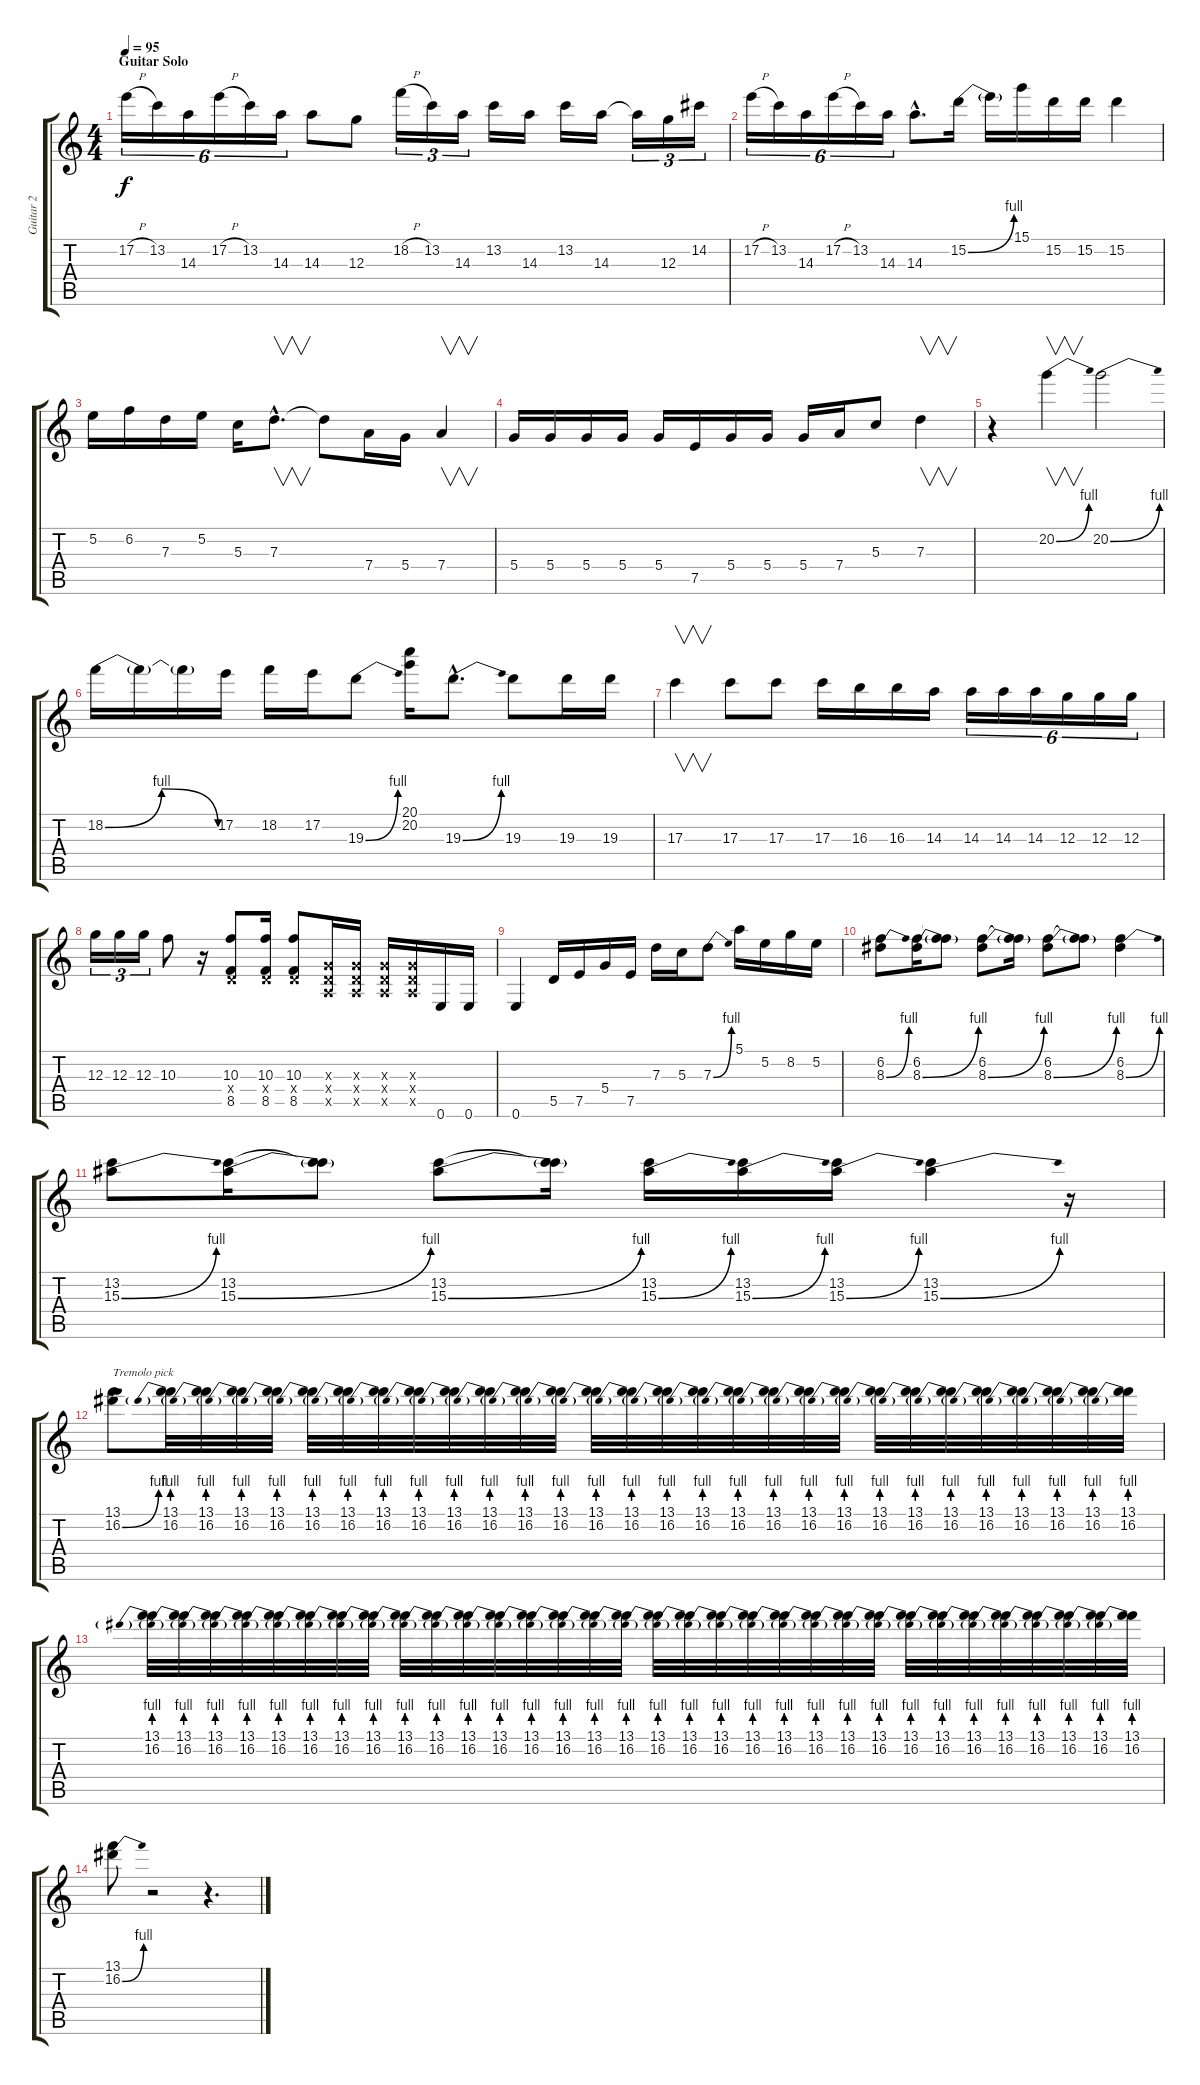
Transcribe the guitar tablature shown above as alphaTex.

\track ("Guitar 2" "Guitar 2") {instrument distortionguitar}
\staff {score tabs}
\tuning (E4 B3 G3 D3 A2 E2) {hide}
\ts (4 4)
\section ("" "Guitar Solo")
\tempo 95
\clef g2
\ks c
17.2{h}.16{tu (6 4) dy f} 13.2.16{tu (6 4)} 14.3.16{tu (6 4)} 17.2{h}.16{tu (6 4)} 13.2.16{tu (6 4)} 14.3.16{tu (6 4)} 14.3.8 12.3.8 18.2{h}.16{tu (3 2)} 13.2.16{tu (3 2)} 14.3.16{tu (3 2)} 13.2.16 14.3.16 13.2.16 14.3.16 14.3{t}.16{tu (3 2)} 12.3.16{tu (3 2)} 14.2.16{tu (3 2)} |
17.2{h}.16{tu (6 4)} 13.2.16{tu (6 4)} 14.3.16{tu (6 4)} 17.2{h}.16{tu (6 4)} 13.2.16{tu (6 4)} 14.3.16{tu (6 4)} 14.3{hac}.8{d} 15.2{be (bend 0 0 60 4)}.16 15.2{t}.16 15.1.16 15.2.16 15.2.16 15.2.4 |
5.2.16 6.2.16 7.3.16 5.2.16 5.3.16 7.3{hac}.8{v d} 7.3{t}.8 7.4.16 5.4.16 7.4.4{v} |
5.4.16 5.4.16 5.4.16 5.4.16 5.4.16 7.5.16 5.4.16 5.4.16 5.4.16 7.4.16 5.3.8 7.3.4{v} |
r.4 20.2{be (bend 0 0 60 4)}.4{v} 20.2{be (bend 0 0 60 4)}.2 |
18.2{be (bendrelease 0 0 30 4 30 4 60 0)}.16 18.2{t}.16 18.2{t}.16 17.2.16 18.2.16 17.2.16 19.3{be (bend 0 0 60 4)}.8 (20.1 20.2).16 19.3{be (bend 0 0 60 4) hac}.8{d} 19.3.8 19.3.16 19.3.16 |
17.3.4{v} 17.3.8 17.3.8 17.3.16 16.3.16 16.3.16 14.3.16 14.3.16{tu (6 4)} 14.3.16{tu (6 4)} 14.3.16{tu (6 4)} 12.3.16{tu (6 4)} 12.3.16{tu (6 4)} 12.3.16{tu (6 4)} |
12.3.16{tu (3 2)} 12.3.16{tu (3 2)} 12.3.16{tu (3 2)} 10.3.8 r.16 (10.3 0.4{x} 8.5).8 (10.3 0.4{x} 8.5).16 (10.3 0.4{x} 8.5).8 (0.3{x} 0.4{x} 0.5{x}).16 (0.3{x} 0.4{x} 0.5{x}).16 (0.3{x} 0.4{x} 0.5{x}).16 (0.3{x} 0.4{x} 0.5{x}).16 0.6.16 0.6.16 |
0.6.4 5.5.16 7.5.16 5.4.16 7.5.16 7.3.16 5.3.16 7.3{be (bend 0 0 60 4)}.8 5.1.16 5.2.16 8.2.16 5.2.16 |
(6.2 8.3{be (bend 0 0 60 4)}).8 (6.2 8.3{be (bend 0 0 60 4)}).16 (6.2{t} 8.3{t}).8 (6.2 8.3{be (bend 0 0 60 4)}).8 (6.2{t} 8.3{t}).16 (6.2 8.3{be (bend 0 0 60 4)}).8 (6.2{t} 8.3{t}).8 (6.2 8.3{be (bend 0 0 60 4)}).4 |
(13.2 15.3{be (bend 0 0 60 4)}).8 (13.2 15.3{be (bend 0 0 60 4)}).16 (13.2{t} 15.3{t}).8 (13.2 15.3{be (bend 0 0 60 4)}).8 (13.2{t} 15.3{t}).16 (13.2 15.3{be (bend 0 0 60 4)}).16 (13.2 15.3{be (bend 0 0 60 4)}).16 (13.2 15.3{be (bend 0 0 60 4)}).16 (13.2 15.3{be (bend 0 0 60 4)}).4 r.16 |
(13.1 16.2{be (bend 0 0 60 4)}).8{txt "Tremolo pick"} (13.1 16.2{be (prebend 0 4 60 4)}).32 (13.1 16.2{be (prebend 0 4 60 4)}).32 (13.1 16.2{be (prebend 0 4 60 4)}).32 (13.1 16.2{be (prebend 0 4 60 4)}).32 (13.1 16.2{be (prebend 0 4 60 4)}).32 (13.1 16.2{be (prebend 0 4 60 4)}).32 (13.1 16.2{be (prebend 0 4 60 4)}).32 (13.1 16.2{be (prebend 0 4 60 4)}).32 (13.1 16.2{be (prebend 0 4 60 4)}).32 (13.1 16.2{be (prebend 0 4 60 4)}).32 (13.1 16.2{be (prebend 0 4 60 4)}).32 (13.1 16.2{be (prebend 0 4 60 4)}).32 (13.1 16.2{be (prebend 0 4 60 4)}).32 (13.1 16.2{be (prebend 0 4 60 4)}).32 (13.1 16.2{be (prebend 0 4 60 4)}).32 (13.1 16.2{be (prebend 0 4 60 4)}).32 (13.1 16.2{be (prebend 0 4 60 4)}).32 (13.1 16.2{be (prebend 0 4 60 4)}).32 (13.1 16.2{be (prebend 0 4 60 4)}).32 (13.1 16.2{be (prebend 0 4 60 4)}).32 (13.1 16.2{be (prebend 0 4 60 4)}).32 (13.1 16.2{be (prebend 0 4 60 4)}).32 (13.1 16.2{be (prebend 0 4 60 4)}).32 (13.1 16.2{be (prebend 0 4 60 4)}).32 (13.1 16.2{be (prebend 0 4 60 4)}).32 (13.1 16.2{be (prebend 0 4 60 4)}).32 (13.1 16.2{be (prebend 0 4 60 4)}).32 (13.1 16.2{be (prebend 0 4 60 4)}).32 |
(13.1 16.2{be (prebend 0 4 60 4)}).32 (13.1 16.2{be (prebend 0 4 60 4)}).32 (13.1 16.2{be (prebend 0 4 60 4)}).32 (13.1 16.2{be (prebend 0 4 60 4)}).32 (13.1 16.2{be (prebend 0 4 60 4)}).32 (13.1 16.2{be (prebend 0 4 60 4)}).32 (13.1 16.2{be (prebend 0 4 60 4)}).32 (13.1 16.2{be (prebend 0 4 60 4)}).32 (13.1 16.2{be (prebend 0 4 60 4)}).32 (13.1 16.2{be (prebend 0 4 60 4)}).32 (13.1 16.2{be (prebend 0 4 60 4)}).32 (13.1 16.2{be (prebend 0 4 60 4)}).32 (13.1 16.2{be (prebend 0 4 60 4)}).32 (13.1 16.2{be (prebend 0 4 60 4)}).32 (13.1 16.2{be (prebend 0 4 60 4)}).32 (13.1 16.2{be (prebend 0 4 60 4)}).32 (13.1 16.2{be (prebend 0 4 60 4)}).32 (13.1 16.2{be (prebend 0 4 60 4)}).32 (13.1 16.2{be (prebend 0 4 60 4)}).32 (13.1 16.2{be (prebend 0 4 60 4)}).32 (13.1 16.2{be (prebend 0 4 60 4)}).32 (13.1 16.2{be (prebend 0 4 60 4)}).32 (13.1 16.2{be (prebend 0 4 60 4)}).32 (13.1 16.2{be (prebend 0 4 60 4)}).32 (13.1 16.2{be (prebend 0 4 60 4)}).32 (13.1 16.2{be (prebend 0 4 60 4)}).32 (13.1 16.2{be (prebend 0 4 60 4)}).32 (13.1 16.2{be (prebend 0 4 60 4)}).32 (13.1 16.2{be (prebend 0 4 60 4)}).32 (13.1 16.2{be (prebend 0 4 60 4)}).32 (13.1 16.2{be (prebend 0 4 60 4)}).32 (13.1 16.2{be (prebend 0 4 60 4)}).32 |
(13.1 16.2{be (bend 0 0 60 4)}).8 r.2 r.4{d}
